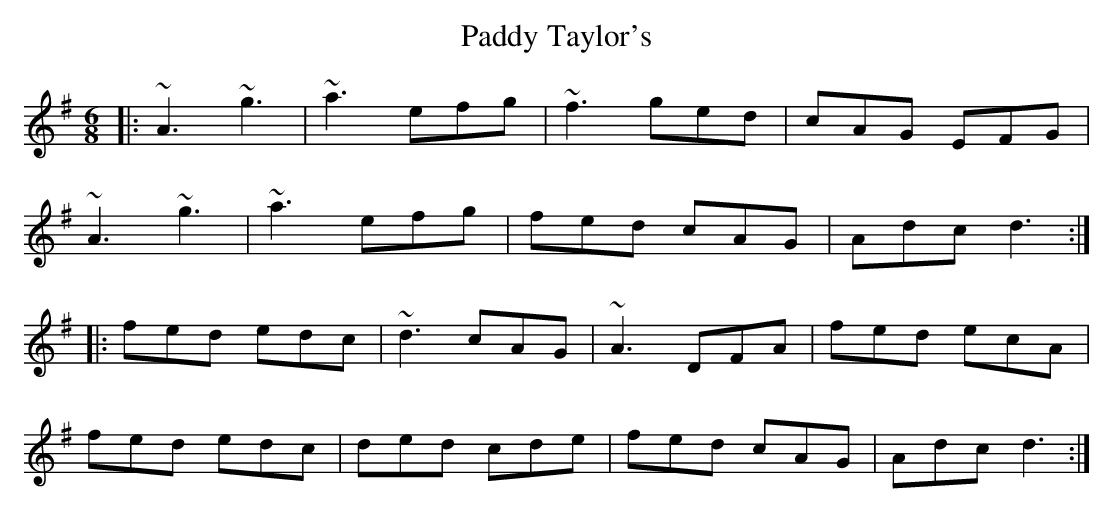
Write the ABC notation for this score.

X:1
T: Paddy Taylor's
M: 6/8
L: 1/8
K: Dmix
|:~A3~g3|~a3 efg|~f3 ged|cAG EFG|
~A3~g3|~a3 efg|fed cAG|Adc d3:|
|:fed edc|~d3 cAG|~A3 DFA|fed ecA|
fed edc|ded cde|fed cAG|Adc d3:|
